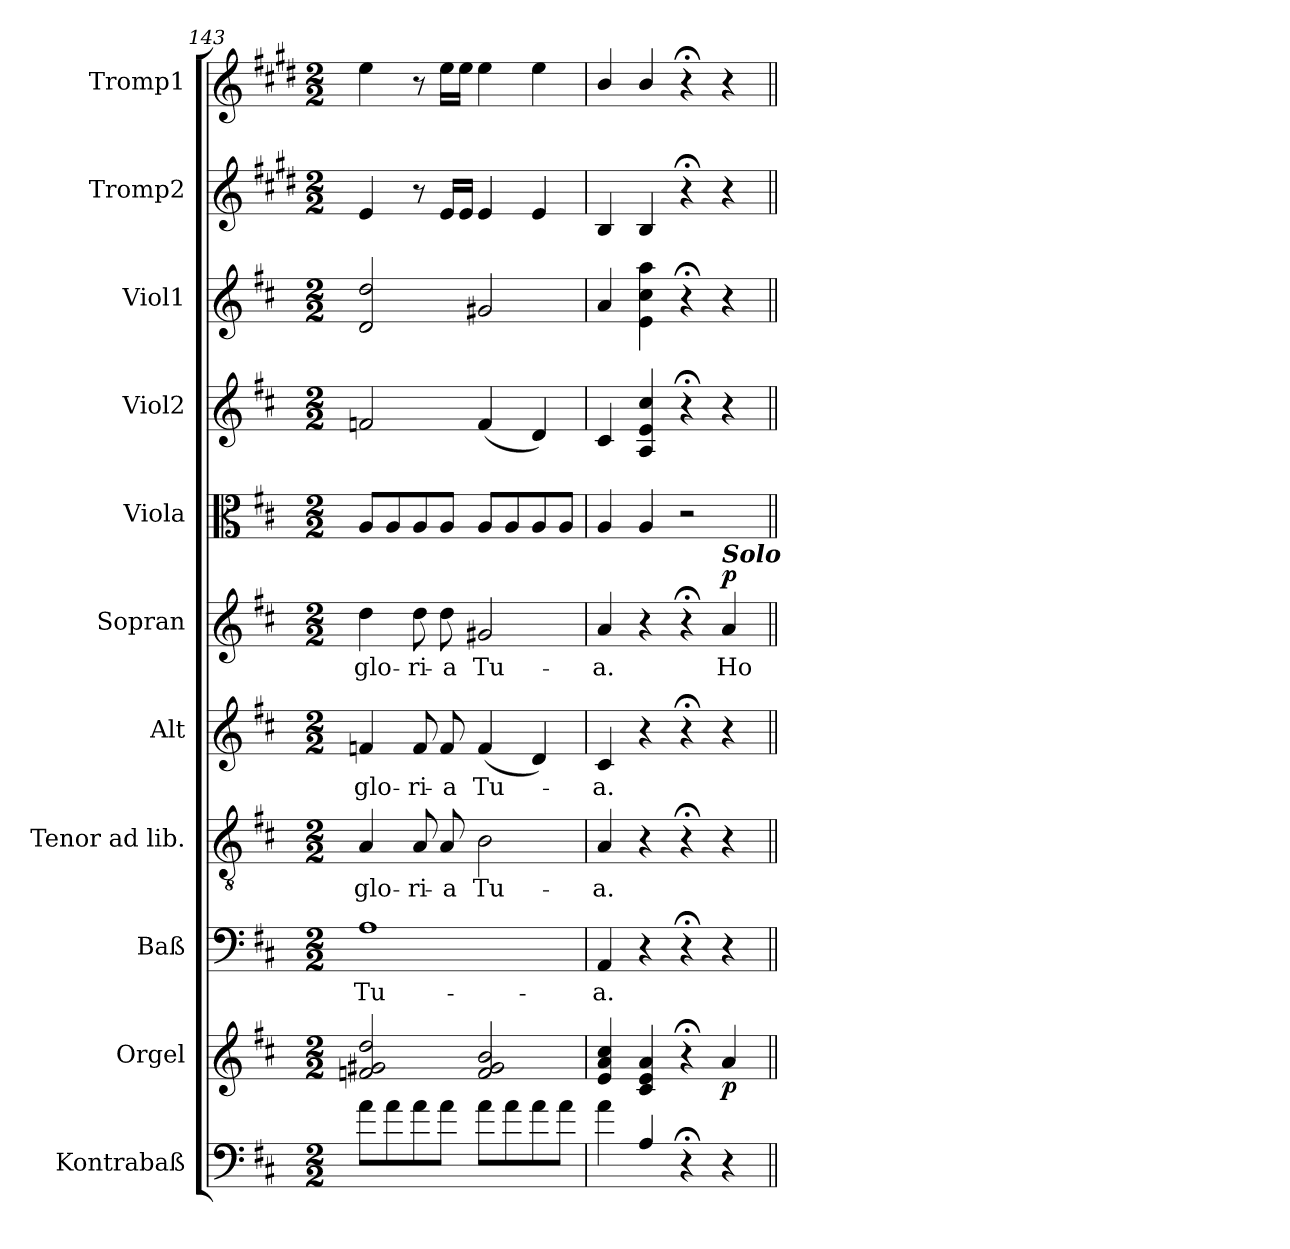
**kern	**kern	**dynam	**kern	**text	**kern	**text	**kern	**text	**kern	**text	**dynam	**kern	**kern	**kern	**kern	**kern
*part11	*part10	*part10	*part9	*part9	*part8	*part8	*part7	*part7	*part6	*part6	*part6	*part5	*part4	*part3	*part2	*part1
*staff11	*staff10	*staff10	*staff9	*staff9	*staff8	*staff8	*staff7	*staff7	*staff6	*staff6	*staff6	*staff5	*staff4	*staff3	*staff2	*staff1
*I"Kontrabaß	*I"Orgel	*	*I"Baß	*	*I"Tenor ad lib.	*	*I"Alt	*	*I"Sopran	*	*	*I"Viola	*I"Viol2	*I"Viol1	*I"Tromp2	*I"Tromp1
*	*	*	*	*	*	*	*	*	*	*	*	*I'Vla	*	*	*	*
*clefF4	*clefG2	*	*clefF4	*	*clefGv2	*	*clefG2	*	*clefG2	*	*	*clefC3	*clefG2	*clefG2	*clefG2	*clefG2
*ITrd7c12	*	*	*	*	*	*	*	*	*	*	*	*	*	*	*ITrd1c2	*ITrd1c2
*k[f#c#]	*k[f#c#]	*	*k[f#c#]	*	*k[f#c#]	*	*k[f#c#]	*	*k[f#c#]	*	*	*k[f#c#]	*k[f#c#]	*k[f#c#]	*k[f#c#]	*k[f#c#]
*D:	*D:	*	*D:	*	*D:	*	*D:	*	*D:	*	*	*D:	*D:	*D:	*D:	*D:
*M2/2	*M2/2	*	*M2/2	*	*M2/2	*	*M2/2	*	*M2/2	*	*	*M2/2	*M2/2	*M2/2	*M2/2	*M2/2
=143	=143	=143	=143	=143	=143	=143	=143	=143	=143	=143	=143	=143	=143	=143	=143	=143
!	!	!	!	!LO:LY:b	!	!LO:LY:b	!	!LO:LY:b	!	!LO:LY:b	!	!	!	!	!	!
8A\L	2fn/ 2g#X/ 2dd/	.	1A	Tu-	4A/	glo-	4fn/	glo-	4dd\	glo-	.	8A/L	2fn/	2d/ 2dd/	4d/	4dd\
8A\	.	.	.	.	.	.	.	.	.	.	.	8A/	.	.	.	.
!	!	!	!	!	!	!LO:LY:b	!	!LO:LY:b	!	!LO:LY:b	!	!	!	!	!	!
8A\	.	.	.	.	8A/	-ri-	8f/	-ri-	8dd\	-ri-	.	8A/	.	.	8r	8r
!	!	!	!	!	!	!LO:LY:b	!	!LO:LY:b	!	!LO:LY:b	!	!	!	!	!	!
8A\J	.	.	.	.	8A/	-a	8f/	-a	8dd\	-a	.	8A/J	.	.	16d/LL	16dd\LL
.	.	.	.	.	.	.	.	.	.	.	.	.	.	.	16d/JJ	16dd\JJ
!	!	!	!	!	!	!LO:LY:b	!	!LO:LY:b	!	!LO:LY:b	!	!	!	!	!	!
8A\L	2f/ 2g#/ 2b/	.	.	.	2B\	Tu-	(<4f/	Tu-	2g#X/	Tu-	.	8A/L	(<4f/	2g#X/	4d/	4dd\
8A\	.	.	.	.	.	.	.	.	.	.	.	8A/	.	.	.	.
8A\	.	.	.	.	.	.	4d/)	.	.	.	.	8A/	4d/)	.	4d/	4dd\
8A\J	.	.	.	.	.	.	.	.	.	.	.	8A/J	.	.	.	.
=144	=144	=144	=144	=144	=144	=144	=144	=144	=144	=144	=144	=144	=144	=144	=144	=144
!	!	!	!	!LO:LY:b	!	!LO:LY:b	!	!LO:LY:b	!	!LO:LY:b	!	!	!	!	!	!
4A\	4e/ 4a/ 4cc#/	.	4AA/	-a.	4A/	-a.	4c#/	-a.	4a/	-a.	.	4A/	4c#/	4a/	4A/	4a/
4AA/	4c#/ 4e/ 4a/	.	4r	.	4r	.	4r	.	4r	.	.	4A/	4A/ 4e/ 4cc#/	4e\ 4cc#\ 4aa\	4A/	4a/
4r;<	4r;<	.	4r;<	.	4r;<	.	4r;<	.	4r;<	.	.	2r	4r;<	4r;<	4r;<	4r;<
!	!	!	!	!	!	!	!	!	!LO:TX:a:Bi:t=Solo	!	!	!	!	!	!	!
!	!	!LO:DY:b	!	!	!	!	!	!	!	!LO:LY:b	!LO:DY:a	!	!	!	!	!
4r	4a/	p	4r	.	4r	.	4r	.	4a/	Ho-	p	.	4r	4r	4r	4r
=||	=||	=||	=||	=||	=||	=||	=||	=||	=||	=||	=||	=||	=||	=||	=||	=||
*-	*-	*-	*-	*-	*-	*-	*-	*-	*-	*-	*-	*-	*-	*-	*-	*-
